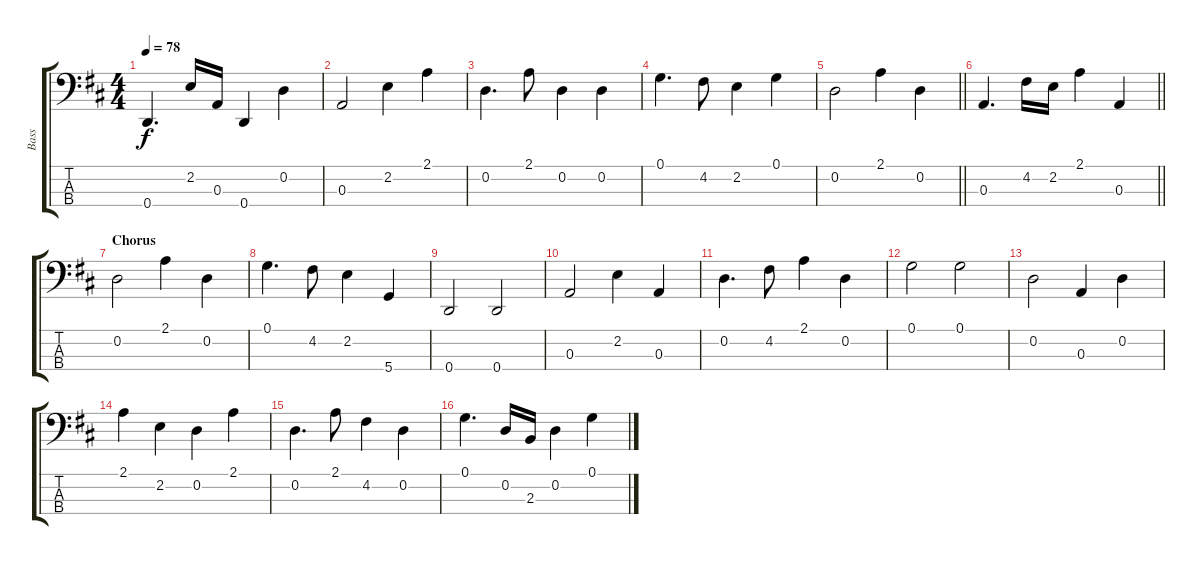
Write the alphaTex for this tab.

\track ("Bass" "Bass") {instrument electricbassfinger}
\staff {score tabs}
\tuning (G2 D2 A1 D1) {hide}
\ts (4 4)
\tempo 78
\clef f4
\ks d
0.4.4{d dy f} 2.2.16 0.3.16 0.4.4 0.2.4 |
0.3.2 2.2.4 2.1.4 |
0.2.4{d} 2.1.8 0.2.4 0.2.4 |
0.1.4{d} 4.2.8 2.2.4 0.1.4 |
\barLineRight lightlight
0.2.2 2.1.4 0.2.4 |
\barLineRight lightlight
0.3.4{d} 4.2.16 2.2.16 2.1.4 0.3.4 |
\section ("" "Chorus")
0.2.2 2.1.4 0.2.4 |
0.1.4{d} 4.2.8 2.2.4 5.4.4 |
0.4.2 0.4.2 |
0.3.2 2.2.4 0.3.4 |
0.2.4{d} 4.2.8 2.1.4 0.2.4 |
0.1.2 0.1.2 |
0.2.2 0.3.4 0.2.4 |
2.1.4 2.2.4 0.2.4 2.1.4 |
0.2.4{d} 2.1.8 4.2.4 0.2.4 |
0.1.4{d} 0.2.16 2.3.16 0.2.4 0.1.4
